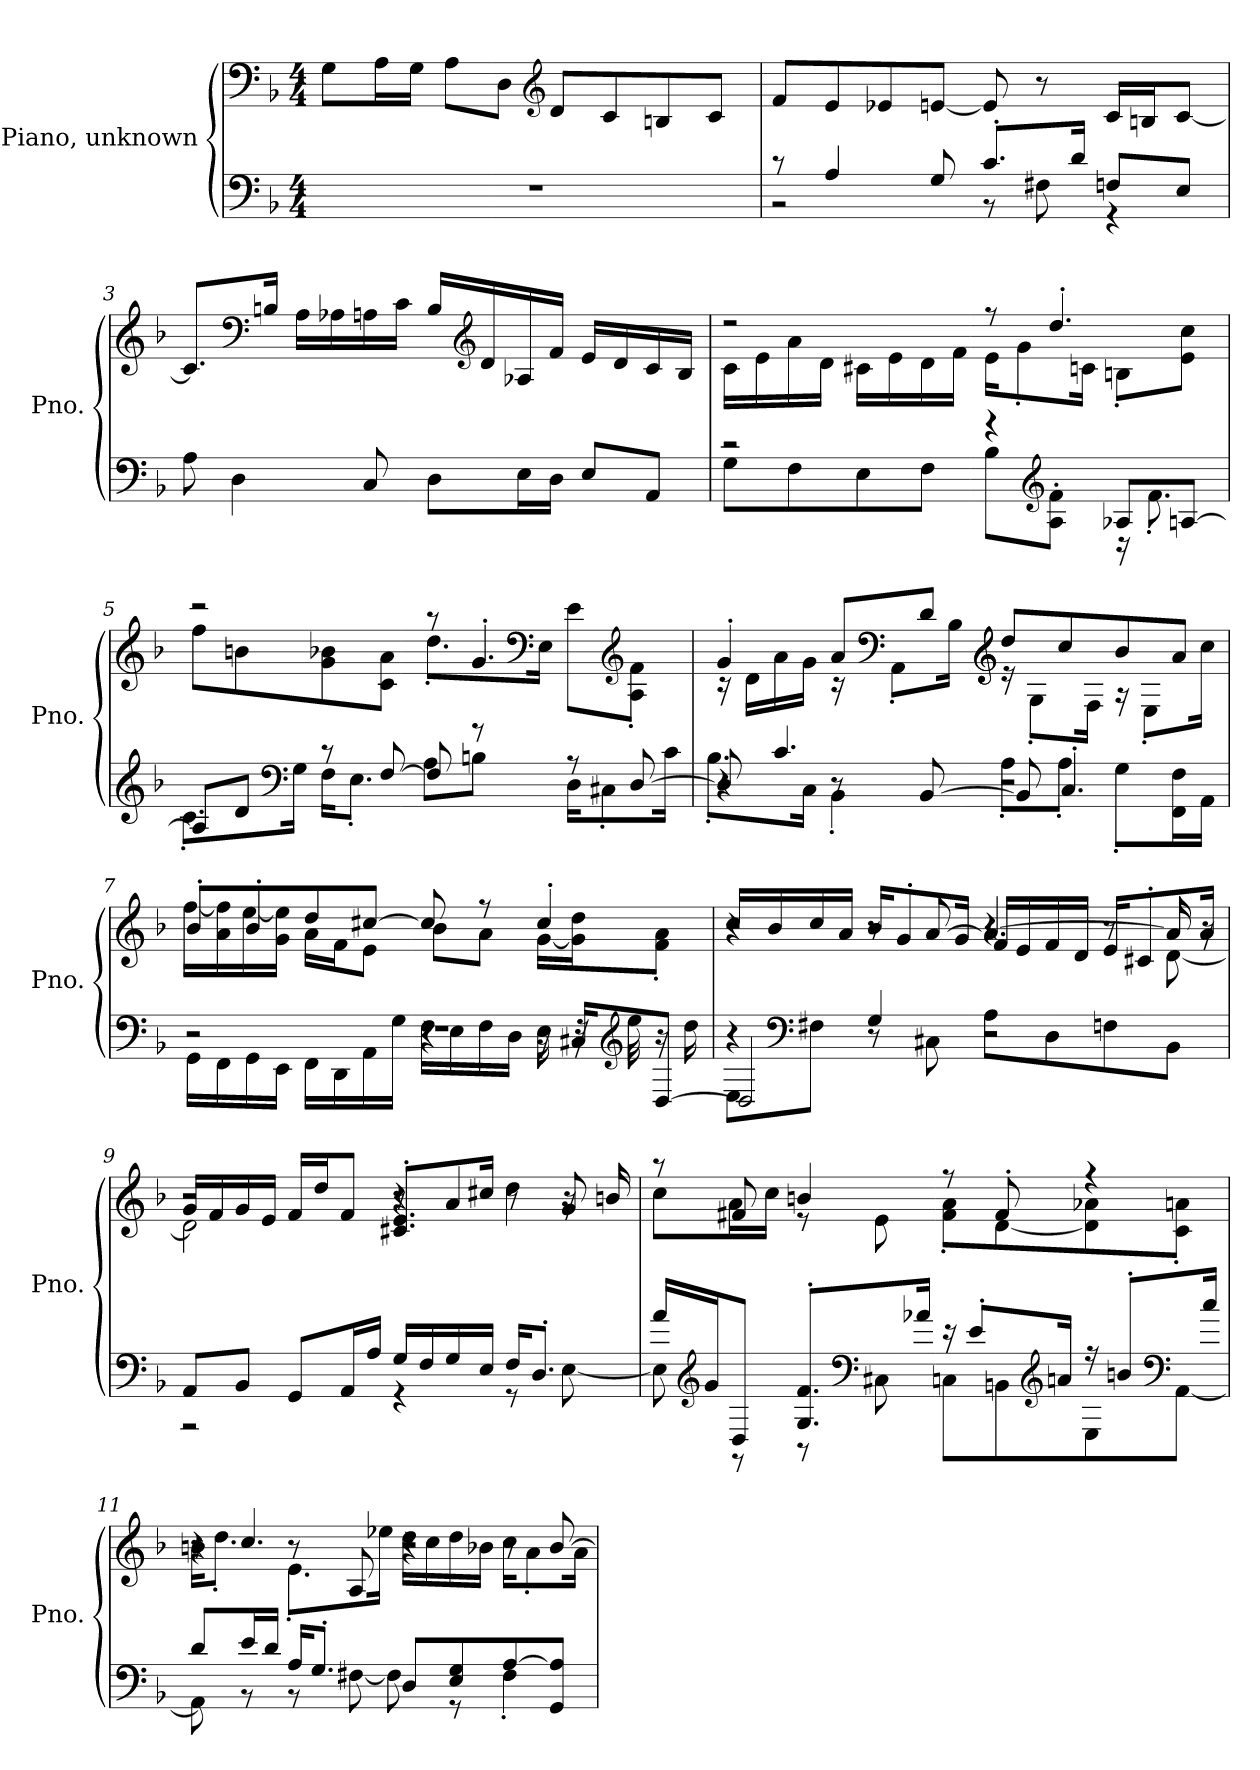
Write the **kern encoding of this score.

**kern	**kern
*part1	*part1
*staff2	*staff1
*I"Piano, unknown	*
*I'Pno.	*
*clefF4	*clefF4
*k[b-]	*k[b-]
*M4/4	*M4/4
*MM120	*MM120
=1	=1
1r	8G\L
.	16A\L
.	16G\JJ
.	8A\L
.	8D\J
*	*clefG2
.	8d/L
.	8c/
.	8Bn/
.	8c/J
=2	=2
*^	*
8r	2r	8f/L
4A/	.	8e/
.	.	8e-X/
8G/	.	[8en/J
8.c'/L	8r	8e/]
.	8F#X\	8r
16d/Jk	.	.
8Fn/L	4r	16c/LL
.	.	16Bn/J
8E/J	.	[8c/J
*v	*v	*
!!LO:LB:g=z
=3	=3
8A\	8.c/L]
4D\	.
*	*clefF4
.	16Bn/Jk
.	16A\LL
.	16A-X\
8C/	16An\
.	16c\JJ
8D\L	16B/LL
*	*clefG2
.	16d/
16E\L	16A-X/
16D\JJ	16f/JJ
8E/L	16e/LL
.	16d/
8AA/J	16c/
.	16B/JJ
=4	=4
*^	*^
2r	8G\L	2r	16c\LL
.	.	.	16e\
.	8F\	.	16a\
.	.	.	16d\JJ
.	8E\	.	16c#X\LL
.	.	.	16e\
.	8F\J	.	16d\
.	.	.	16f\JJ
4r	8B-\L	8r	16e\KL
.	.	.	8g'\
*clefG2	*	*	*
.	8A\' 8f\'J	4.dd'/	.
.	.	.	16cn\Jk
8A-X/L	16r	.	8Bn'\L
.	8.f'\	.	.
[8An/J	.	.	8e\ 8cc\J
!!LO:LB:g=z	!!
=5	=5	=5	=5
8A/L]	8.c'\L	2r	8ff\L
8d/J	.	.	8bn\
*clefF4	*	*	*
.	16G\Jk	.	.
8r	16F\KL	.	8g\ 8b-X\
.	8.E'\J	.	.
[8F/	.	.	8c\ 8a\J
8F/]	8A\L	8r	8.dd'\L
8r	8Bn\J	4.g'/	.
*	*	*clefF4	*
.	.	.	16E\Jk
8r	16D\KL	.	8e\L
.	8C#X'\	.	.
*	*	*clefG2	*
[8D/	.	.	8A\' 8f\'J
.	16c\Jk	.	.
=6	=6	=6	=6
*	*^	*	*
8D/]	8.B-'\L	4r	4g'/	16r
.	.	.	.	16d\LL
4.c/	.	.	.	16a\
.	16C\Jk	.	.	16g\JJ
.	4BB-'\	8r	8a/L	16r
*	*	*	*clefF4	*
.	.	.	.	8AA'\L
.	.	[8BB-/	8d/J	.
.	.	.	.	16B-\Jk
*	*	*	*clefG2	*
2r	8A'\L	8BB-/]	8dd/L	16r
.	.	.	.	8G'\L
.	8A'\J	4.C'/	8cc/	.
.	.	.	.	16F\Jk
.	8G'\L	.	8b-/	16r
.	.	.	.	8E'\L
.	16FF\ 16F\L	.	8a/J	.
.	16AA\JJ	.	.	16cc\Jk
!!LO:LB:g=z	!!
=7	=7	=7	=7	=7
1r	16GG\LL	2r	8b-'/L	[16ff\LL
.	16FF\	.	.	16a\ 16ff\]
.	16GG\	.	8b-'/	[16ee\
.	16EE\JJ	.	.	16g\ 16ee\]JJ
.	16FF\LL	.	8dd/	16a\LL
.	16DD\	.	.	16f\J
.	16AA\	.	[8cc#X/J	8e\J
.	16G\JJ	.	.	.
.	16F\LL	4r	8cc#/]	8b-\L
.	16E\	.	.	.
.	16F\	.	8r	8a\J
.	16D\JJ	.	.	.
.	16E\	16r	4cc#'/	[16g\LL
.	32r	16C#X/KL	.	16g\] 16dd\J
*clefG2	*	*	*	*
.	32ee\	.	.	.
.	16r	[8D/J	.	8f\' 8a\'J
.	16dd\	.	.	.
=8	=8	=8	=8	=8
*	*	*	*	*^
4r	8E\L	2D/]	4r	2r	16cc/LL
.	.	.	.	.	16b-/
*clefF4	*	*	*	*	*
.	8F#X\J	.	.	.	16cc/
.	.	.	.	.	16a/JJ
4G/	8r	.	8r	.	16b-/KL
.	.	.	.	.	8g'/
.	8C#X\	.	[8a/	.	.
.	.	.	.	.	16g/Jk
2r	8A\L	2r	4.a/_	4r	16f/LL
.	.	.	.	.	16e/
.	8D\	.	.	.	16f/
.	.	.	.	.	16d/JJ
.	8Fn\	.	.	8r	16e/KL
.	.	.	.	.	8c#X'/
.	8BB-\J	.	16a/]	[8d\	.
.	.	.	16r	.	16a/Jk
*	*v	*v	*	*	*
!!LO:LB:g=z	!!	!!
=9	=9	=9	=9	=9
8AA/L	2r	2r	2d\]	16g/LL
.	.	.	.	16f/
8BB-/J	.	.	.	16g/
.	.	.	.	16e/JJ
8GG/L	.	.	.	16f/LL
.	.	.	.	16dd/J
16AA/L	.	.	.	8f/J
16A/JJ	.	.	.	.
16G/LL	4r	8r	4r	8.c#X/' 8.e/'L
16F/	.	.	.	.
16G/	.	4a/	.	.
16E/JJ	.	.	.	16cc#X/Jk
16F/KL	8r	.	4dd\	8r
8.D'/J	.	.	.	.
.	[8E\	8g/	.	16r
.	.	.	.	16bn/
*	*	*	*v	*v
!!LO:LB:g=z
=10	=10	=10	=10
16a/LL	8E\]	8r	8cc\L
*clefG2	*	*	*
16g/J	.	.	.
8D/J	8r	8f#X/	16a\L
.	.	.	16cc\JJ
8.G/' 8.f/'L	8r	4bn/	8r
*clefF4	*	*	*
.	8C#X\	.	8e\
16a-X/Jk	.	.	.
16r	8Cn\L	8r	8f#\' 8a\'L
8e'/L	.	.	.
.	8BBn\	8f#'/	[8d\
*clefG2	*	*	*
16an/Jk	.	.	.
16r	8E\	4r	8d\] 8a-X\
8bn'/L	.	.	.
*clefF4	*	*	*
.	[8AA\J	.	8c\' 8an\'J
16cc/Jk	.	.	.
!!LO:PB:g=z
=11	=11	=11	=11
*	*	*	*^
8d/L	8AA\]	8r	16bn\KL	4r
.	.	.	8.dd'\J	.
16e/L	8r	4.cc/	.	.
16d/JJ	.	.	.	.
16A/KL	8r	.	8.e'\L	8r
8.G'/J	.	.	.	.
.	[8F#X\	.	.	8A/
.	.	.	16ee-X\Jk	.
8D/L	8F#\]	4r	16dd\LL	2r
.	.	.	16cc\	.
8E/ 8G/	8r	.	16dd\	.
.	.	.	16b-X\JJ	.
[8A/	4F#'\	8r	16cc\KL	.
.	.	.	8a'\	.
8GG/ 8A/]J	.	[8b-/	.	.
.	.	.	16a\Jk	.
*v	*v	*	*	*
*	*v	*v	*v
=	=
*-	*-
